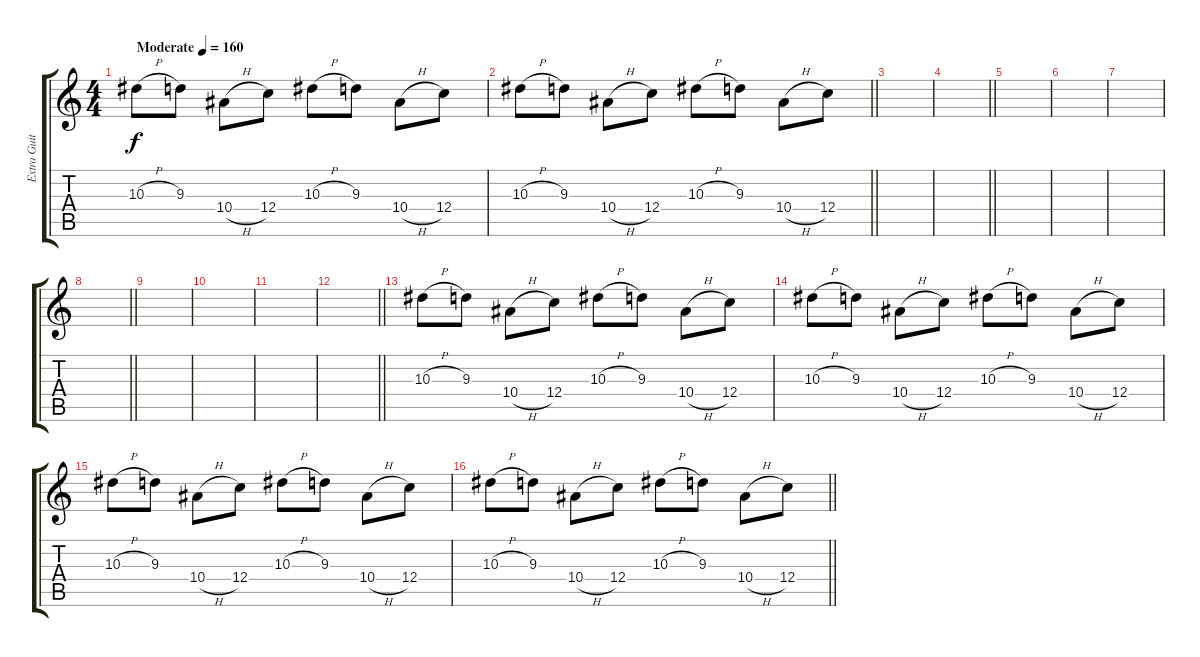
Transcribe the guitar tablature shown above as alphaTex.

\track ("Extra Guitar" "Extra Guit") {instrument distortionguitar}
\staff {score tabs}
\tuning (D4 A3 F3 C3 G2 C2) {hide}
\ts (4 4)
\tempo (160 "Moderate")
\clef g2
\ks c
10.3{h}.8{dy f instrument distortionguitar} 9.3.8 10.4{h}.8 12.4.8 10.3{h}.8 9.3.8 10.4{h}.8 12.4.8 |
\barLineRight lightlight
10.3{h}.8 9.3.8 10.4{h}.8 12.4.8 10.3{h}.8 9.3.8 10.4{h}.8 12.4.8 |
|
\barLineRight lightlight
|
|
|
|
\barLineRight lightlight
|
|
|
|
\barLineRight lightlight
|
10.3{h}.8 9.3.8 10.4{h}.8 12.4.8 10.3{h}.8 9.3.8 10.4{h}.8 12.4.8 |
10.3{h}.8 9.3.8 10.4{h}.8 12.4.8 10.3{h}.8 9.3.8 10.4{h}.8 12.4.8 |
10.3{h}.8 9.3.8 10.4{h}.8 12.4.8 10.3{h}.8 9.3.8 10.4{h}.8 12.4.8 |
\barLineRight lightlight
10.3{h}.8 9.3.8 10.4{h}.8 12.4.8 10.3{h}.8 9.3.8 10.4{h}.8 12.4.8
